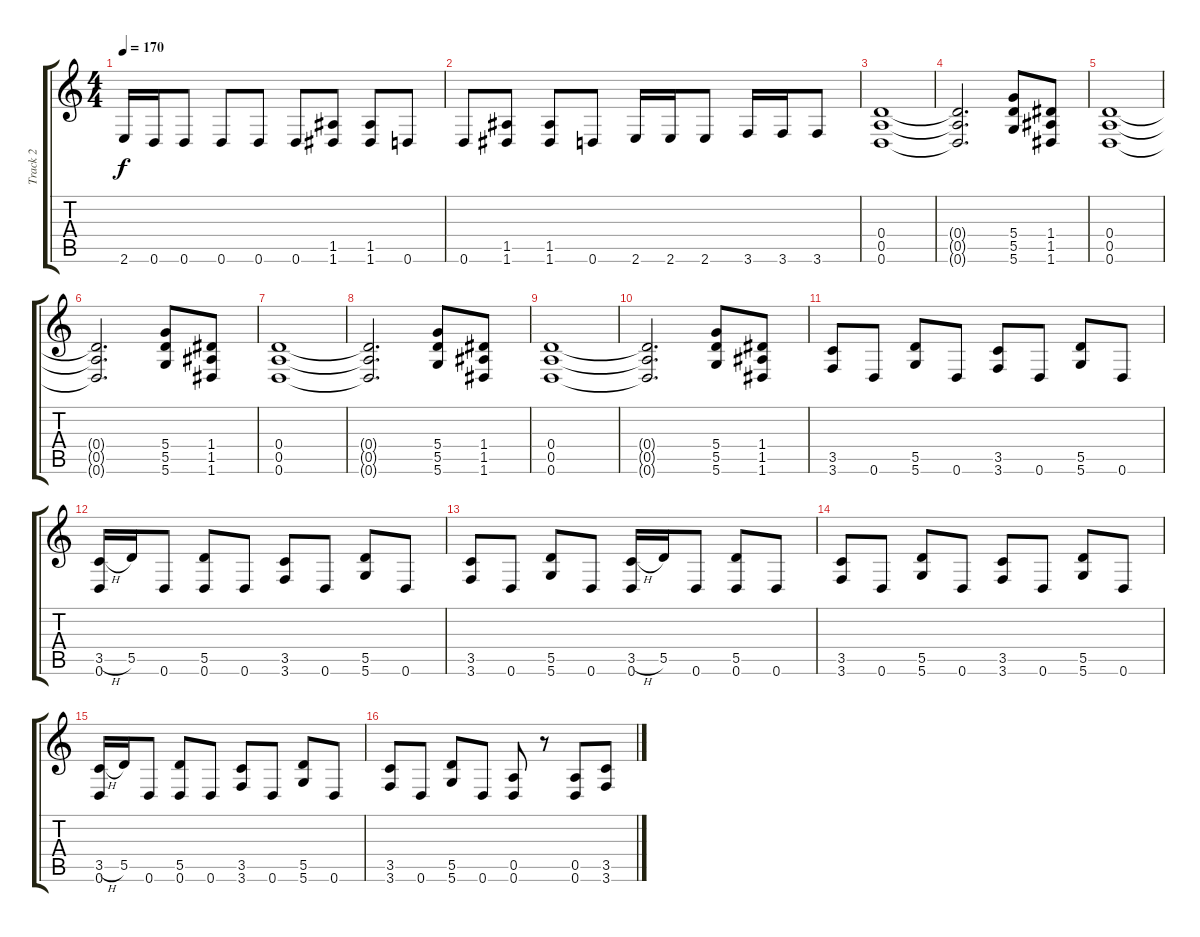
\track ("Track 2" "Track 2") {instrument overdrivenguitar}
\staff {score tabs}
\tuning (E4 B3 G3 D3 A2 D2) {hide}
\ts (4 4)
\tempo 170
\clef g2
\ks c
2.6.16{dy f} 0.6.16 0.6.8 0.6.8 0.6.8 0.6.8 (1.5 1.6).8 (1.5 1.6).8 0.6.8 |
0.6.8 (1.5 1.6).8 (1.5 1.6).8 0.6.8 2.6.16 2.6.16 2.6.8 3.6.16 3.6.16 3.6.8 |
(0.4 0.5 0.6).1 |
(0.4{t} 0.5{t} 0.6{t}).2{d} (5.4 5.5 5.6).8 (1.4 1.5 1.6).8 |
(0.4 0.5 0.6).1 |
(0.4{t} 0.5{t} 0.6{t}).2{d} (5.4 5.5 5.6).8 (1.4 1.5 1.6).8 |
(0.4 0.5 0.6).1 |
(0.4{t} 0.5{t} 0.6{t}).2{d} (5.4 5.5 5.6).8 (1.4 1.5 1.6).8 |
(0.4 0.5 0.6).1 |
(0.4{t} 0.5{t} 0.6{t}).2{d} (5.4 5.5 5.6).8 (1.4 1.5 1.6).8 |
(3.5 3.6).8 0.6.8 (5.5 5.6).8 0.6.8 (3.5 3.6).8 0.6.8 (5.5 5.6).8 0.6.8 |
(3.5{h} 0.6).16 5.5.16 0.6.8 (5.5 0.6).8 0.6.8 (3.5 3.6).8 0.6.8 (5.5 5.6).8 0.6.8 |
(3.5 3.6).8 0.6.8 (5.5 5.6).8 0.6.8 (3.5{h} 0.6).16 5.5.16 0.6.8 (5.5 0.6).8 0.6.8 |
(3.5 3.6).8 0.6.8 (5.5 5.6).8 0.6.8 (3.5 3.6).8 0.6.8 (5.5 5.6).8 0.6.8 |
(3.5{h} 0.6).16 5.5.16 0.6.8 (5.5 0.6).8 0.6.8 (3.5 3.6).8 0.6.8 (5.5 5.6).8 0.6.8 |
(3.5 3.6).8 0.6.8 (5.5 5.6).8 0.6.8 (0.5 0.6).8 r.8 (0.5 0.6).8 (3.5 3.6).8
